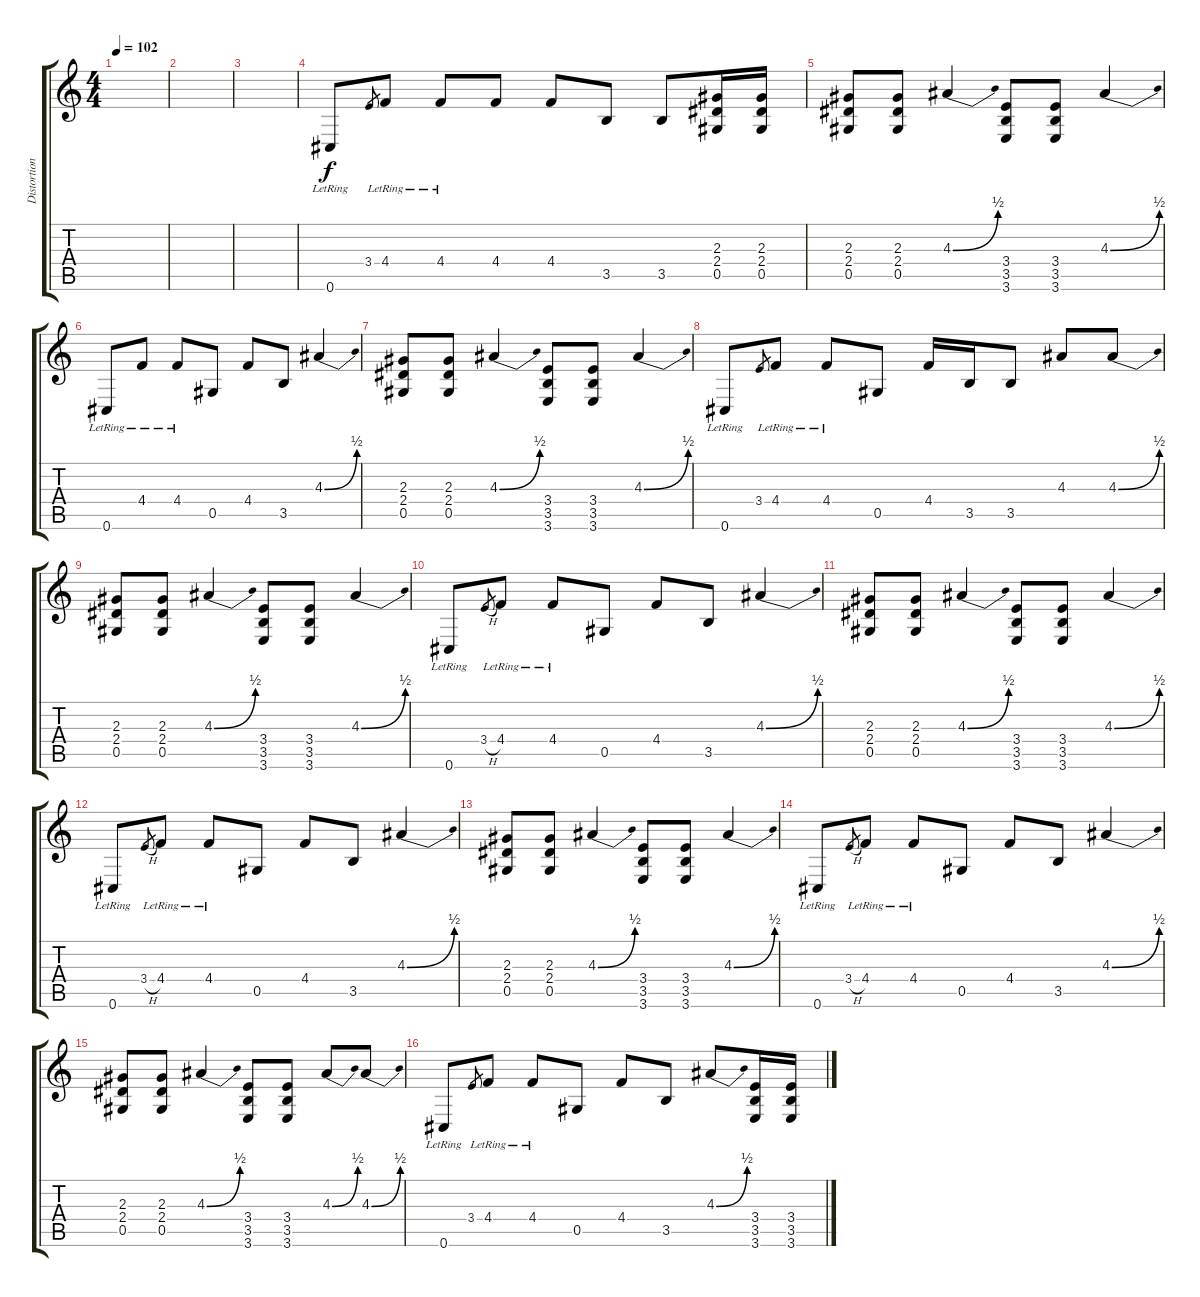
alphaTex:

\track ("Distortion" "Distortion") {instrument distortionguitar}
\staff {score tabs}
\tuning (Eb4 Bb3 Gb3 Db3 Ab2 Db2) {hide}
\ts (4 4)
\tempo 102
\clef g2
\ks c
|
|
|
0.6{lr}.8 3.4.8{gr} 4.4{lr}.8 4.4{lr}.8 4.4.8 4.4.8 3.5.8 3.5.8 (2.3 2.4 0.5).16 (2.3 2.4 0.5).16 |
(2.3 2.4 0.5).8 (2.3 2.4 0.5).8 4.3{be (bend 0 0 60 2)}.4 (3.4 3.5 3.6).8 (3.4 3.5 3.6).8 4.3{be (bend 0 0 60 2)}.4 |
0.6{lr}.8 4.4{lr}.8 4.4{lr}.8 0.5.8 4.4.8 3.5.8 4.3{be (bend 0 0 60 2)}.4 |
(2.3 2.4 0.5).8 (2.3 2.4 0.5).8 4.3{be (bend 0 0 60 2)}.4 (3.4 3.5 3.6).8 (3.4 3.5 3.6).8 4.3{be (bend 0 0 60 2)}.4 |
0.6{lr}.8 3.4.8{gr} 4.4{lr}.8 4.4{lr}.8 0.5.8 4.4.16 3.5.16 3.5.8 4.3.8 4.3{be (bend 0 0 60 2)}.8 |
(2.3 2.4 0.5).8 (2.3 2.4 0.5).8 4.3{be (bend 0 0 60 2)}.4 (3.4 3.5 3.6).8 (3.4 3.5 3.6).8 4.3{be (bend 0 0 60 2)}.4 |
0.6{lr}.8 3.4{h}.8{gr} 4.4{lr}.8 4.4{lr}.8 0.5.8 4.4.8 3.5.8 4.3{be (bend 0 0 60 2)}.4 |
(2.3 2.4 0.5).8 (2.3 2.4 0.5).8 4.3{be (bend 0 0 60 2)}.4 (3.4 3.5 3.6).8 (3.4 3.5 3.6).8 4.3{be (bend 0 0 60 2)}.4 |
0.6{lr}.8 3.4{h}.8{gr} 4.4{lr}.8 4.4{lr}.8 0.5.8 4.4.8 3.5.8 4.3{be (bend 0 0 60 2)}.4 |
(2.3 2.4 0.5).8 (2.3 2.4 0.5).8 4.3{be (bend 0 0 60 2)}.4 (3.4 3.5 3.6).8 (3.4 3.5 3.6).8 4.3{be (bend 0 0 60 2)}.4 |
0.6{lr}.8 3.4{h}.8{gr} 4.4{lr}.8 4.4{lr}.8 0.5.8 4.4.8 3.5.8 4.3{be (bend 0 0 60 2)}.4 |
(2.3 2.4 0.5).8 (2.3 2.4 0.5).8 4.3{be (bend 0 0 60 2)}.4 (3.4 3.5 3.6).8 (3.4 3.5 3.6).8 4.3{be (bend 0 0 60 2)}.8 4.3{be (bend 0 0 60 2)}.8 |
0.6{lr}.8 3.4.8{gr} 4.4{lr}.8 4.4{lr}.8 0.5.8 4.4.8 3.5.8 4.3{be (bend 0 0 60 2)}.8 (3.4 3.5 3.6).16 (3.4 3.5 3.6).16
